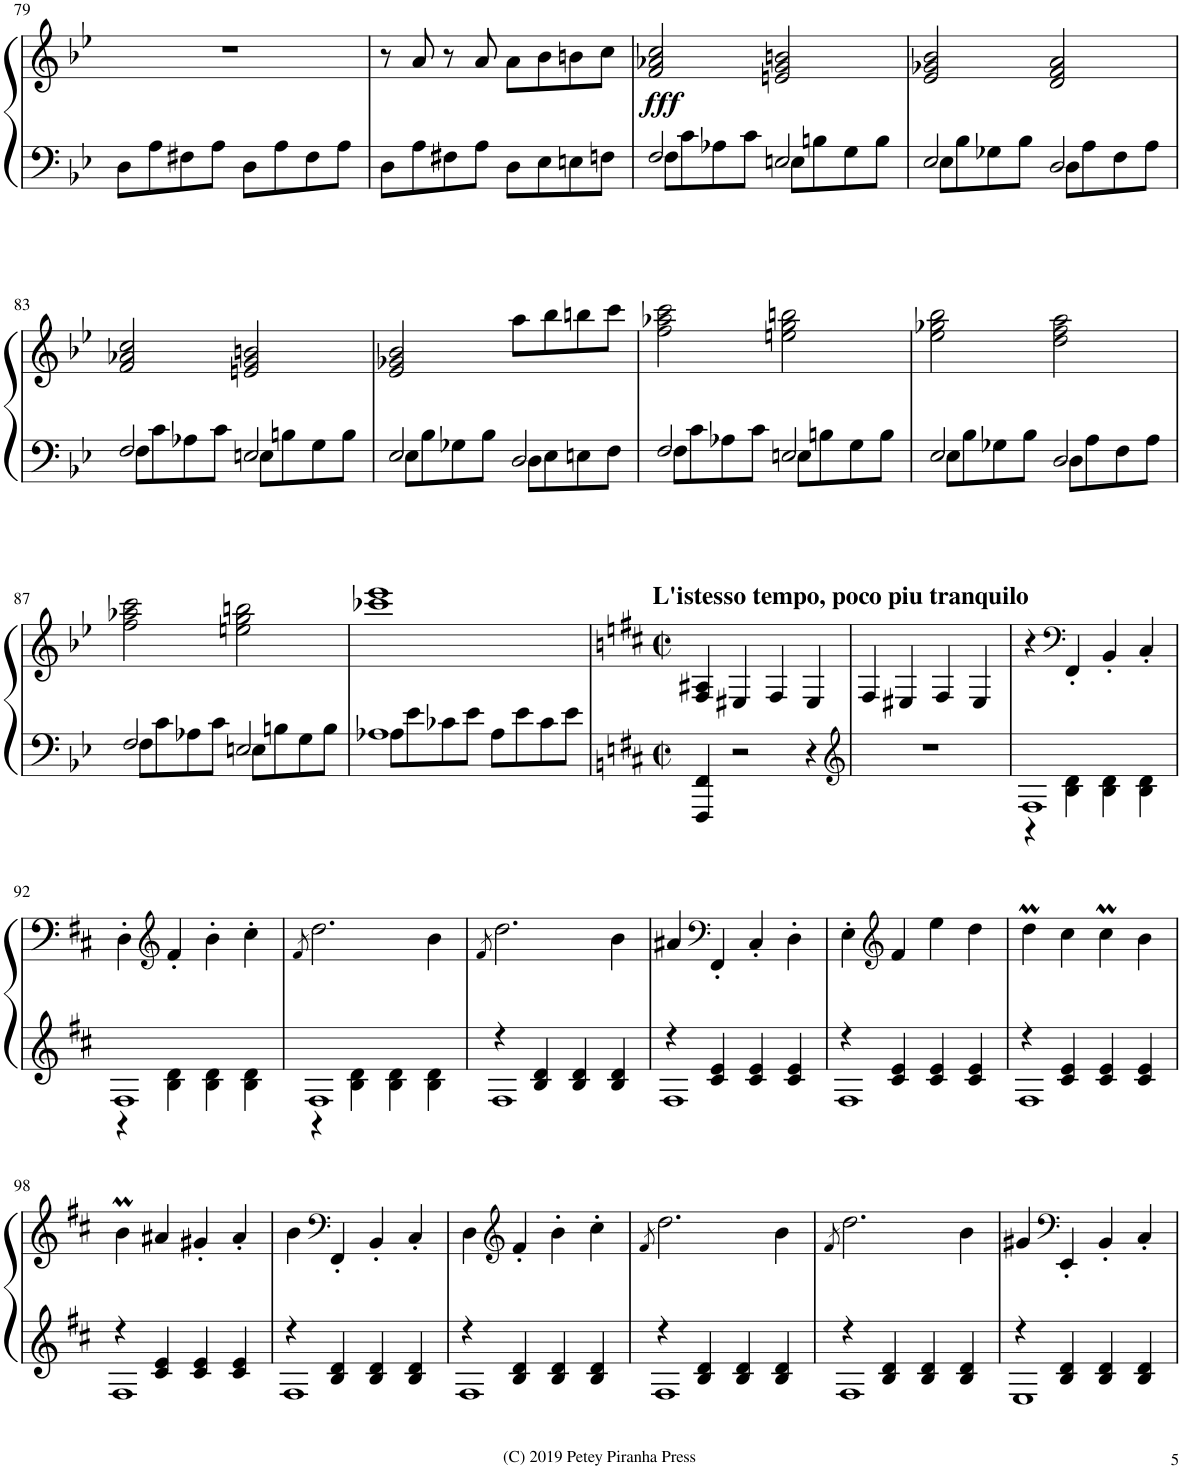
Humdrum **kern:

**kern	**kern	**dynam
*part1	*part1	*part1
*staff2	*staff1	*staff1/2
*I"Piano	*	*
*I'Pno.	*	*
!!LO:PB:g=z
*clefF4	*clefG2	*
*k[b-e-]	*k[b-e-]	*
*M4/4	*M4/4	*
=79	=79	=79
8D\L	1r	.
8A\	.	.
8F#X\	.	.
8A\J	.	.
8D\L	.	.
8A\	.	.
8F#\	.	.
8A\J	.	.
=80	=80	=80
8D\L	8r	.
8A\	8a/	.
8F#X\	8r	.
8A\J	8a/	.
8D\L	8a\L	.
8E-\	8b-\	.
8En\	8bn\	.
8Fn\J	8cc\J	.
=81	=81	=81
*^	*	*
!	!	!	!LO:DY:b
2F/	8F\L	2f/ 2a-X/ 2cc/	fff
.	8c\	.	.
.	8A-X\	.	.
.	8c\J	.	.
2En/	8E\L	2en/ 2g/ 2bn/	.
.	8Bn\	.	.
.	8G\	.	.
.	8B\J	.	.
=82	=82	=82	=82
2E-/	8E-\L	2e-/ 2g-X/ 2b-/	.
.	8B-\	.	.
.	8G-X\	.	.
.	8B-\J	.	.
2D/	8D\L	2d/ 2f/ 2a/	.
.	8A\	.	.
.	8F\	.	.
.	8A\J	.	.
!!LO:LB:g=z
=83	=83	=83	=83
2F/	8F\L	2f/ 2a-X/ 2cc/	.
.	8c\	.	.
.	8A-X\	.	.
.	8c\J	.	.
2En/	8E\L	2en/ 2g/ 2bn/	.
.	8Bn\	.	.
.	8G\	.	.
.	8B\J	.	.
=84	=84	=84	=84
2E-/	8E-\L	2e-/ 2g-X/ 2b-/	.
.	8B-\	.	.
.	8G-X\	.	.
.	8B-\J	.	.
2D/	8D\L	8aa\L	.
.	8E-\	8bb-\	.
.	8En\	8bbn\	.
.	8F\J	8ccc\J	.
=85	=85	=85	=85
2F/	8F\L	2ff\ 2aa-X\ 2ccc\	.
.	8c\	.	.
.	8A-X\	.	.
.	8c\J	.	.
2En/	8E\L	2een\ 2gg\ 2bbn\	.
.	8Bn\	.	.
.	8G\	.	.
.	8B\J	.	.
=86	=86	=86	=86
2E-/	8E-\L	2ee-\ 2gg-X\ 2bb-\	.
.	8B-\	.	.
.	8G-X\	.	.
.	8B-\J	.	.
2D/	8D\L	2dd\ 2ff\ 2aa\	.
.	8A\	.	.
.	8F\	.	.
.	8A\J	.	.
!!LO:LB:g=z
=87	=87	=87	=87
2F/	8F\L	2ff\ 2aa-X\ 2ccc\	.
.	8c\	.	.
.	8A-X\	.	.
.	8c\J	.	.
2En/	8E\L	2een\ 2gg\ 2bbn\	.
.	8Bn\	.	.
.	8G\	.	.
.	8B\J	.	.
=88	=88	=88	=88
1A-X	8A-\L	1ccc-X 1eee-	.
.	8e-\	.	.
.	8c-X\	.	.
.	8e-\J	.	.
.	8A-\L	.	.
.	8e-\	.	.
.	8c-\	.	.
.	8e-\J	.	.
*v	*v	*	*
=89	=89	=89
*k[f#c#]	*k[f#c#]	*
*M2/2	*M2/2	*
*met(c|)	*met(c|)	*
*^	*	*
!	!	!LO:TX:a:B:t=L'istesso tempo, poco piu tranquilo	!
*v	*v	*	*
4FFF#/ 4FF#/	4F#/ 4A#X/	.
2r	4E#X/	.
.	4F#/	.
4r	4E#/	.
=90	=90	=90
*clefG2	*	*
1r	4F#/	.
.	4E#X/	.
.	4F#/	.
.	4E#/	.
=91	=91	=91
*^	*	*
1F#	4r	4r	.
*	*	*clefF4	*
.	4B\ 4d\	4FF#'/	.
.	4B\ 4d\	4BB'/	.
.	4B\ 4d\	4C#'/	.
!!LO:LB:g=z
=92	=92	=92	=92
1F#	4r	4D'\	.
*	*	*clefG2	*
.	4B\ 4d\	4f#'/	.
.	4B\ 4d\	4b'\	.
.	4B\ 4d\	4cc#'\	.
=93	=93	=93	=93
.	.	8qf#/	.
1F#	4r	2.dd\	.
.	4B\ 4d\	.	.
.	4B\ 4d\	.	.
.	4B\ 4d\	4b\	.
=94	=94	=94	=94
.	.	8qf#/	.
4r	1F#	2.dd\	.
4B/ 4d/	.	.	.
4B/ 4d/	.	.	.
4B/ 4d/	.	4b\	.
=95	=95	=95	=95
4r	1F#	4a#X/	.
*	*	*clefF4	*
4c#/ 4e/	.	4FF#'/	.
4c#/ 4e/	.	4C#'/	.
4c#/ 4e/	.	4D'\	.
=96	=96	=96	=96
4r	1F#	4E'\	.
*	*	*clefG2	*
4c#/ 4e/	.	4f#/	.
4c#/ 4e/	.	4ee\	.
4c#/ 4e/	.	4dd\	.
=97	=97	=97	=97
4r	1F#	4ddM\	.
4c#/ 4e/	.	4cc#\	.
4c#/ 4e/	.	4cc#m\	.
4c#/ 4e/	.	4b\	.
!!LO:LB:g=z
=98	=98	=98	=98
4r	1F#	4bM\	.
4c#/ 4e/	.	4a#X/	.
4c#/ 4e/	.	4g#X'/	.
4c#/ 4e/	.	4a#'/	.
=99	=99	=99	=99
4r	1F#	4b\	.
*	*	*clefF4	*
4B/ 4d/	.	4FF#'/	.
4B/ 4d/	.	4BB'/	.
4B/ 4d/	.	4C#'/	.
=100	=100	=100	=100
4r	1F#	4D\	.
*	*	*clefG2	*
4B/ 4d/	.	4f#'/	.
4B/ 4d/	.	4b'\	.
4B/ 4d/	.	4cc#'\	.
=101	=101	=101	=101
.	.	8qf#/	.
4r	1F#	2.dd\	.
4B/ 4d/	.	.	.
4B/ 4d/	.	.	.
4B/ 4d/	.	4b\	.
=102	=102	=102	=102
.	.	8qf#/	.
4r	1F#	2.dd\	.
4B/ 4d/	.	.	.
4B/ 4d/	.	.	.
4B/ 4d/	.	4b\	.
=103	=103	=103	=103
4r	1E	4g#X/	.
*	*	*clefF4	*
4B/ 4d/	.	4EE'/	.
4B/ 4d/	.	4BB'/	.
4B/ 4d/	.	4C#'/	.
*v	*v	*	*
=	=	=
*-	*-	*-
